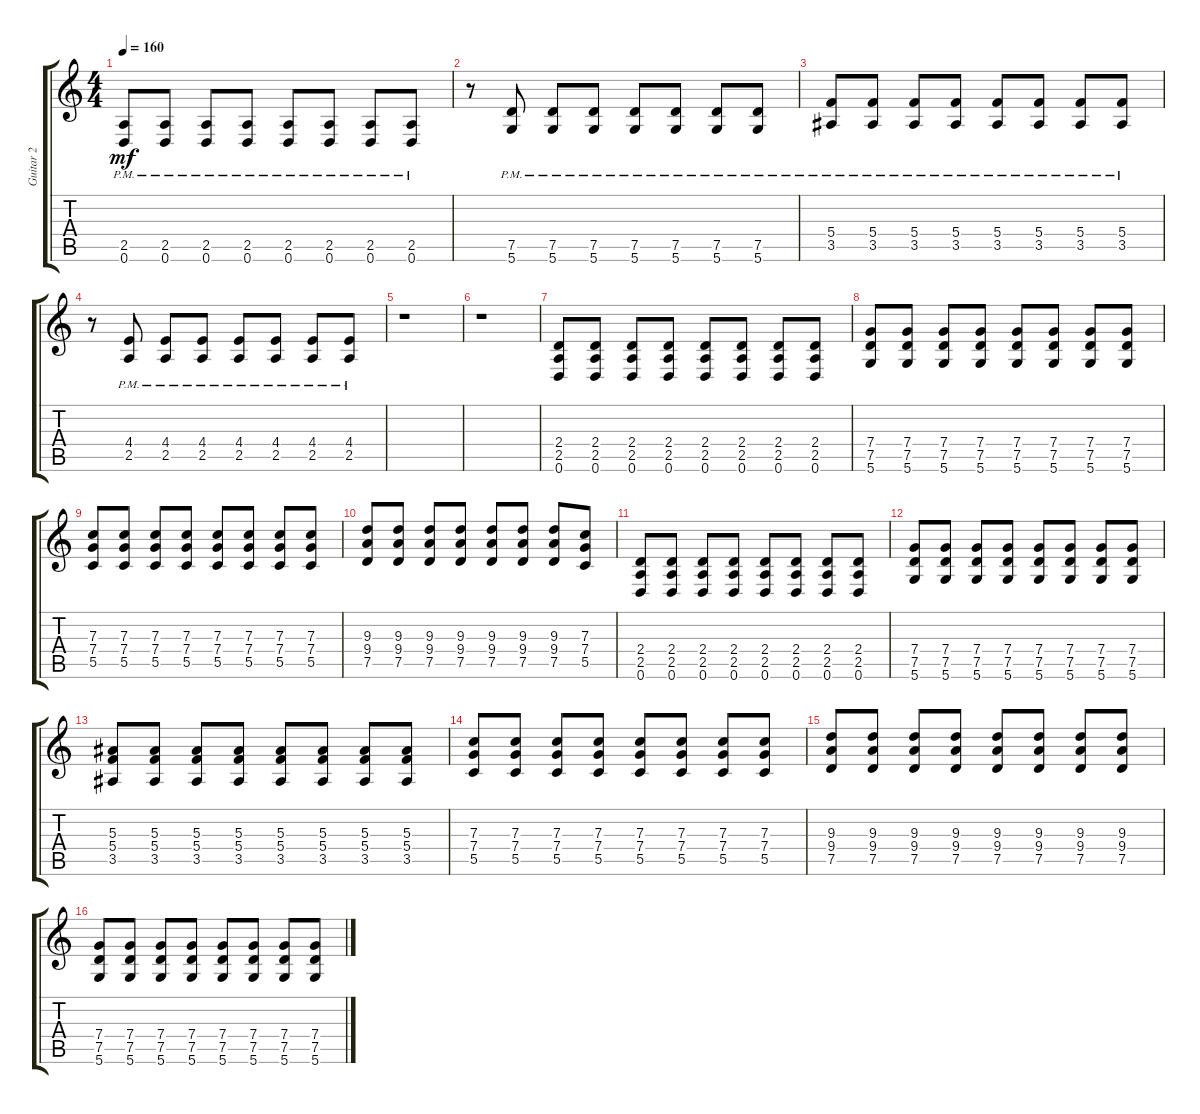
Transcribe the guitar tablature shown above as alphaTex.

\track ("Guitar 2" "Guitar 2") {instrument distortionguitar}
\staff {score tabs}
\tuning (D4 A3 F3 C3 G2 D2) {hide}
\ts (4 4)
\tempo 160
\clef g2
\ks c
(2.5{pm} 0.6{pm}).8{dy mf} (2.5{pm} 0.6{pm}).8 (2.5{pm} 0.6{pm}).8 (2.5{pm} 0.6{pm}).8 (2.5{pm} 0.6{pm}).8 (2.5{pm} 0.6{pm}).8 (2.5{pm} 0.6{pm}).8 (2.5{pm} 0.6{pm}).8 |
r.8 (7.5{pm} 5.6{pm}).8 (7.5{pm} 5.6{pm}).8 (7.5{pm} 5.6{pm}).8 (7.5{pm} 5.6{pm}).8 (7.5{pm} 5.6{pm}).8 (7.5{pm} 5.6{pm}).8 (7.5{pm} 5.6{pm}).8 |
(5.4{pm} 3.5{pm}).8 (5.4{pm} 3.5{pm}).8 (5.4{pm} 3.5{pm}).8 (5.4{pm} 3.5{pm}).8 (5.4{pm} 3.5{pm}).8 (5.4{pm} 3.5{pm}).8 (5.4{pm} 3.5{pm}).8 (5.4{pm} 3.5{pm}).8 |
r.8 (4.4{pm} 2.5{pm}).8 (4.4{pm} 2.5{pm}).8 (4.4{pm} 2.5{pm}).8 (4.4{pm} 2.5{pm}).8 (4.4{pm} 2.5{pm}).8 (4.4{pm} 2.5{pm}).8 (4.4{pm} 2.5{pm}).8 |
r.1 |
r.1 |
(2.4 2.5 0.6).8 (2.4 2.5 0.6).8 (2.4 2.5 0.6).8 (2.4 2.5 0.6).8 (2.4 2.5 0.6).8 (2.4 2.5 0.6).8 (2.4 2.5 0.6).8 (2.4 2.5 0.6).8 |
(7.4 7.5 5.6).8 (7.4 7.5 5.6).8 (7.4 7.5 5.6).8 (7.4 7.5 5.6).8 (7.4 7.5 5.6).8 (7.4 7.5 5.6).8 (7.4 7.5 5.6).8 (7.4 7.5 5.6).8 |
(7.3 7.4 5.5).8 (7.3 7.4 5.5).8 (7.3 7.4 5.5).8 (7.3 7.4 5.5).8 (7.3 7.4 5.5).8 (7.3 7.4 5.5).8 (7.3 7.4 5.5).8 (7.3 7.4 5.5).8 |
(9.3 9.4 7.5).8 (9.3 9.4 7.5).8 (9.3 9.4 7.5).8 (9.3 9.4 7.5).8 (9.3 9.4 7.5).8 (9.3 9.4 7.5).8 (9.3 9.4 7.5).8 (7.3 7.4 5.5).8 |
(2.4 2.5 0.6).8 (2.4 2.5 0.6).8 (2.4 2.5 0.6).8 (2.4 2.5 0.6).8 (2.4 2.5 0.6).8 (2.4 2.5 0.6).8 (2.4 2.5 0.6).8 (2.4 2.5 0.6).8 |
(7.4 7.5 5.6).8 (7.4 7.5 5.6).8 (7.4 7.5 5.6).8 (7.4 7.5 5.6).8 (7.4 7.5 5.6).8 (7.4 7.5 5.6).8 (7.4 7.5 5.6).8 (7.4 7.5 5.6).8 |
(5.3 5.4 3.5).8 (5.3 5.4 3.5).8 (5.3 5.4 3.5).8 (5.3 5.4 3.5).8 (5.3 5.4 3.5).8 (5.3 5.4 3.5).8 (5.3 5.4 3.5).8 (5.3 5.4 3.5).8 |
(7.3 7.4 5.5).8 (7.3 7.4 5.5).8 (7.3 7.4 5.5).8 (7.3 7.4 5.5).8 (7.3 7.4 5.5).8 (7.3 7.4 5.5).8 (7.3 7.4 5.5).8 (7.3 7.4 5.5).8 |
(9.3 9.4 7.5).8 (9.3 9.4 7.5).8 (9.3 9.4 7.5).8 (9.3 9.4 7.5).8 (9.3 9.4 7.5).8 (9.3 9.4 7.5).8 (9.3 9.4 7.5).8 (9.3 9.4 7.5).8 |
(7.4 7.5 5.6).8 (7.4 7.5 5.6).8 (7.4 7.5 5.6).8 (7.4 7.5 5.6).8 (7.4 7.5 5.6).8 (7.4 7.5 5.6).8 (7.4 7.5 5.6).8 (7.4 7.5 5.6).8
